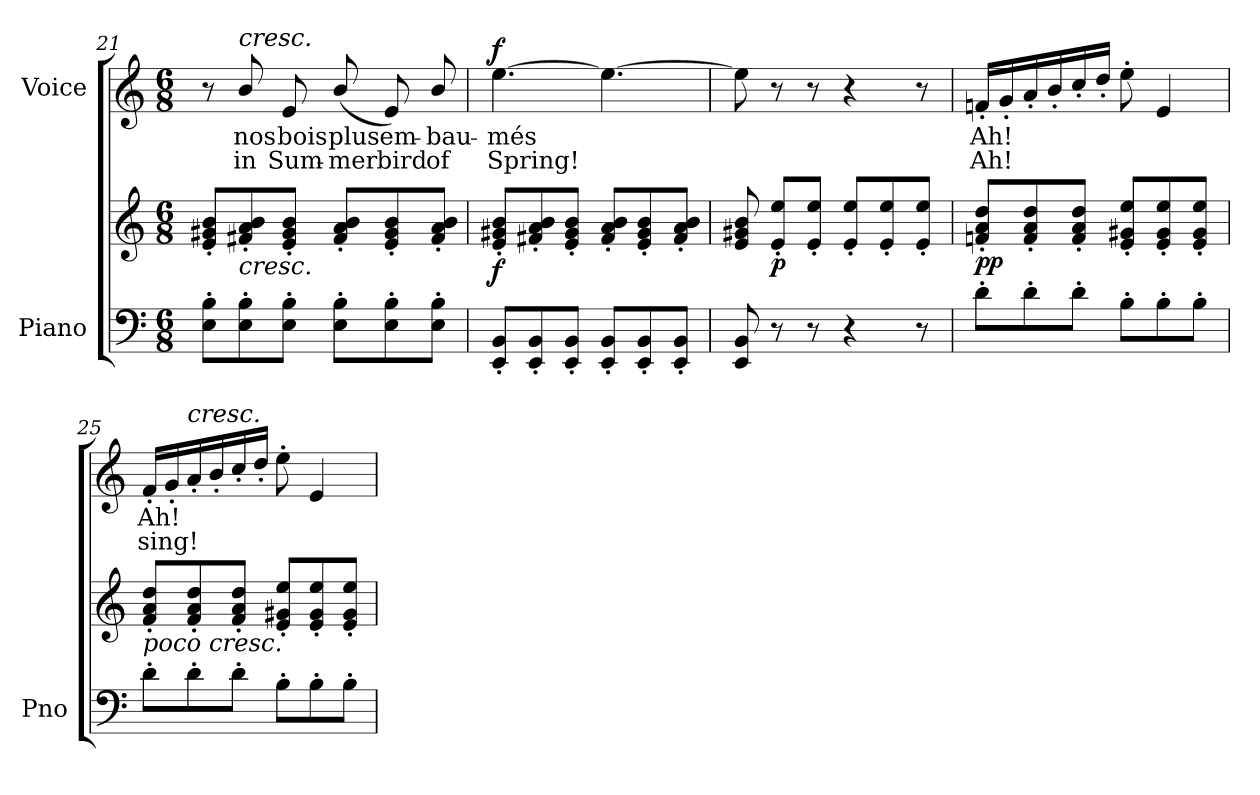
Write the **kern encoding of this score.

**kern	**kern	**dynam	**kern	**text	**text	**dynam
*part2	*part2	*part2	*part1	*part1	*part1	*part1
*staff3	*staff2	*staff2/3	*staff1	*staff1	*staff1	*staff1
*I"Piano	*	*	*I"Voice	*	*	*
*I'Pno	*	*	*	*	*	*
*clefF4	*clefG2	*	*clefG2	*	*	*
*k[]	*k[]	*	*k[]	*	*	*
*M6/8	*M6/8	*	*M6/8	*	*	*
=21	=21	=21	=21	=21	=21	=21
8E\' 8B\'L	8e/'> 8g#X/'> 8b/'>L	.	8r	.	.	.
!	!	!	!LO:TX:a:i:t=cresc.	!	!	!
!	!LO:TX:b:i:t=cresc.	!	!	!	!	!
!	!	!	!	!LO:LY:b	!LO:LY:b	!
8E\' 8B\'	8f#X/'< 8a/'< 8b/'<	.	8b/	nos	in	.
!	!	!	!	!LO:LY:b	!LO:LY:b	!
8E\' 8B\'J	8e/'< 8g#/'< 8b/'<J	.	8e/	bois	Sum-	.
!	!	!	!	!LO:LY:b	!LO:LY:b	!
8E\' 8B\'L	8f#/'< 8a/'< 8b/'<L	.	(8b/	plus	-mer	.
!	!	!	!	!LO:LY:b	!LO:LY:b	!
8E\' 8B\'	8e/'< 8g#/'< 8b/'<	.	8e/)	em-	bird	.
!	!	!	!	!LO:LY:b	!LO:LY:b	!
8E\' 8B\'J	8f#/'< 8a/'< 8b/'<J	.	8b/	-bau-	of	.
=22	=22	=22	=22	=22	=22	=22
!	!	!LO:DY:b	!	!LO:LY:b	!LO:LY:b	!LO:DY:a
8EE/' 8BB/'L	8e/'> 8g#X/'> 8b/'>L	f	[4.ee\	-més	Spring!	f
8EE/' 8BB/'	8f#X/'< 8a/'< 8b/'<	.	.	.	.	.
8EE/' 8BB/'J	8e/'< 8g#/'< 8b/'<J	.	.	.	.	.
8EE/' 8BB/'L	8f#/'< 8a/'< 8b/'<L	.	4.ee\_	.	.	.
8EE/' 8BB/'	8e/'< 8g#/'< 8b/'<	.	.	.	.	.
8EE/' 8BB/'J	8f#/'< 8a/'< 8b/'<J	.	.	.	.	.
=23	=23	=23	=23	=23	=23	=23
8EE/ 8BB/	8e/ 8g#X/ 8b/	.	8ee\]	.	.	.
!	!	!LO:DY:b	!	!	!	!
8r	8e/' 8ee/'L	p	8r	.	.	.
8r	8e/' 8ee/'J	.	8r	.	.	.
4r	8e/' 8ee/'L	.	4r	.	.	.
.	8e/' 8ee/'	.	.	.	.	.
8r	8e/' 8ee/'J	.	8r	.	.	.
!!LO:PB:g=z
=24	=24	=24	=24	=24	=24	=24
!	!	!LO:DY:b	!	!LO:LY:b	!LO:LY:b	!
8d'\L	8fn/' 8a/' 8dd/'L	pp	16fn'/LL	Ah!	Ah!	.
.	.	.	16g'/	.	.	.
8d'\	8f/' 8a/' 8dd/'	.	16a'/	.	.	.
.	.	.	16b'/	.	.	.
8d'\J	8f/' 8a/' 8dd/'J	.	16cc'/	.	.	.
.	.	.	16dd'/JJ	.	.	.
8B'\L	8e/' 8g#X/' 8ee/'L	.	8ee'\	.	.	.
8B'\	8e/' 8g#/' 8ee/'	.	4e/	.	.	.
8B'\J	8e/' 8g#/' 8ee/'J	.	.	.	.	.
=25	=25	=25	=25	=25	=25	=25
!	!LO:TX:b:i:t=poco cresc.	!	!	!	!	!
!	!	!	!	!LO:LY:b	!LO:LY:b	!
8d'\L	8f/' 8a/' 8dd/'L	.	16f'/LL	Ah!	sing!	.
.	.	.	16g'/	.	.	.
!	!	!	!LO:TX:a:i:t=cresc.	!	!	!
8d'\	8f/' 8a/' 8dd/'	.	16a'/	.	.	.
.	.	.	16b'/	.	.	.
8d'\J	8f/' 8a/' 8dd/'J	.	16cc'/	.	.	.
.	.	.	16dd'/JJ	.	.	.
8B'\L	8e/' 8g#X/' 8ee/'L	.	8ee'\	.	.	.
8B'\	8e/' 8g#/' 8ee/'	.	4e/	.	.	.
8B'\J	8e/' 8g#/' 8ee/'J	.	.	.	.	.
=	=	=	=	=	=	=
*-	*-	*-	*-	*-	*-	*-
